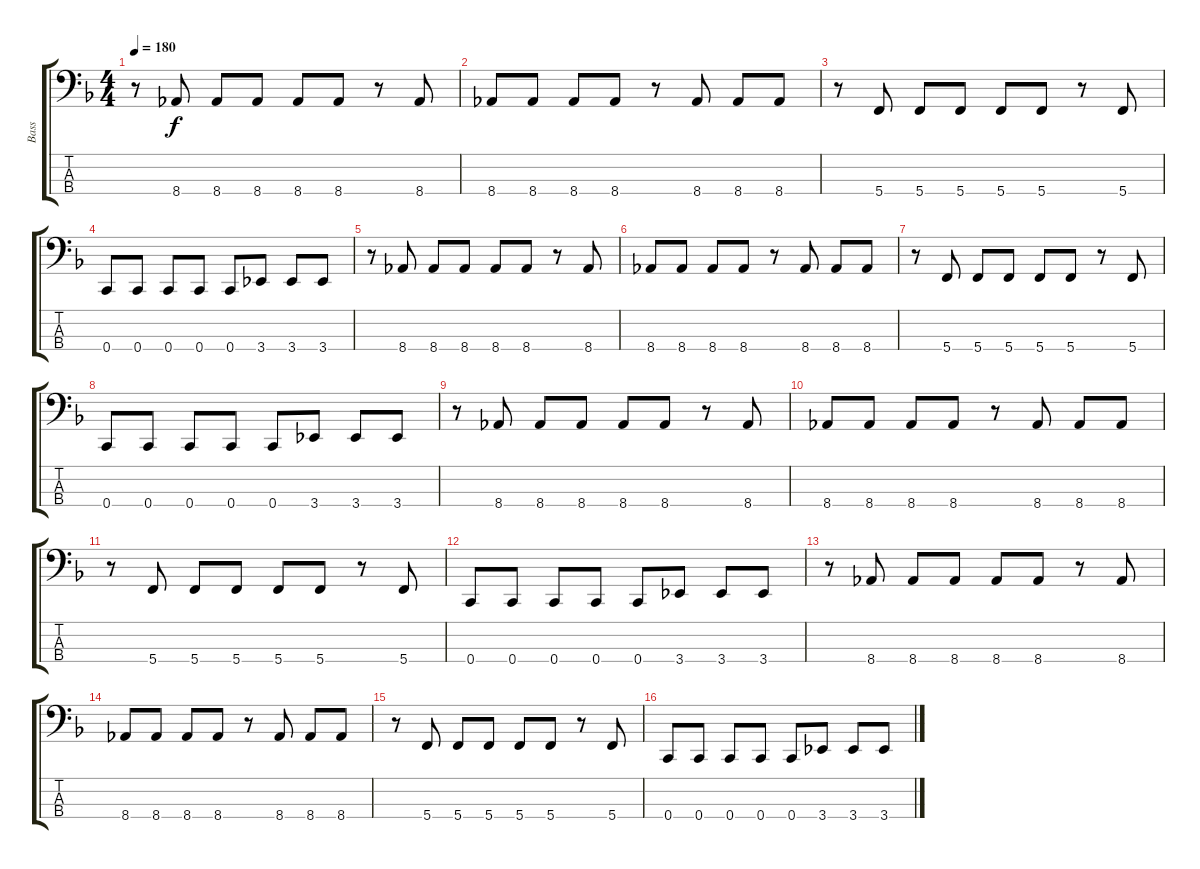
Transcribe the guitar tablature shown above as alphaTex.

\track ("Bass" "Bass") {instrument electricbasspick}
\staff {score tabs}
\tuning (F2 C2 G1 C1) {hide}
\ts (4 4)
\tempo 180
\clef f4
\ks f
r.8{dy f} 8.4.8 8.4.8 8.4.8 8.4.8 8.4.8 r.8 8.4.8 |
8.4.8 8.4.8 8.4.8 8.4.8 r.8 8.4.8 8.4.8 8.4.8 |
r.8 5.4.8 5.4.8 5.4.8 5.4.8 5.4.8 r.8 5.4.8 |
0.4.8 0.4.8 0.4.8 0.4.8 0.4.8 3.4.8 3.4.8 3.4.8 |
r.8 8.4.8 8.4.8 8.4.8 8.4.8 8.4.8 r.8 8.4.8 |
8.4.8 8.4.8 8.4.8 8.4.8 r.8 8.4.8 8.4.8 8.4.8 |
r.8 5.4.8 5.4.8 5.4.8 5.4.8 5.4.8 r.8 5.4.8 |
0.4.8 0.4.8 0.4.8 0.4.8 0.4.8 3.4.8 3.4.8 3.4.8 |
r.8 8.4.8 8.4.8 8.4.8 8.4.8 8.4.8 r.8 8.4.8 |
8.4.8 8.4.8 8.4.8 8.4.8 r.8 8.4.8 8.4.8 8.4.8 |
r.8 5.4.8 5.4.8 5.4.8 5.4.8 5.4.8 r.8 5.4.8 |
0.4.8 0.4.8 0.4.8 0.4.8 0.4.8 3.4.8 3.4.8 3.4.8 |
r.8 8.4.8 8.4.8 8.4.8 8.4.8 8.4.8 r.8 8.4.8 |
8.4.8 8.4.8 8.4.8 8.4.8 r.8 8.4.8 8.4.8 8.4.8 |
r.8 5.4.8 5.4.8 5.4.8 5.4.8 5.4.8 r.8 5.4.8 |
0.4.8 0.4.8 0.4.8 0.4.8 0.4.8 3.4.8 3.4.8 3.4.8
